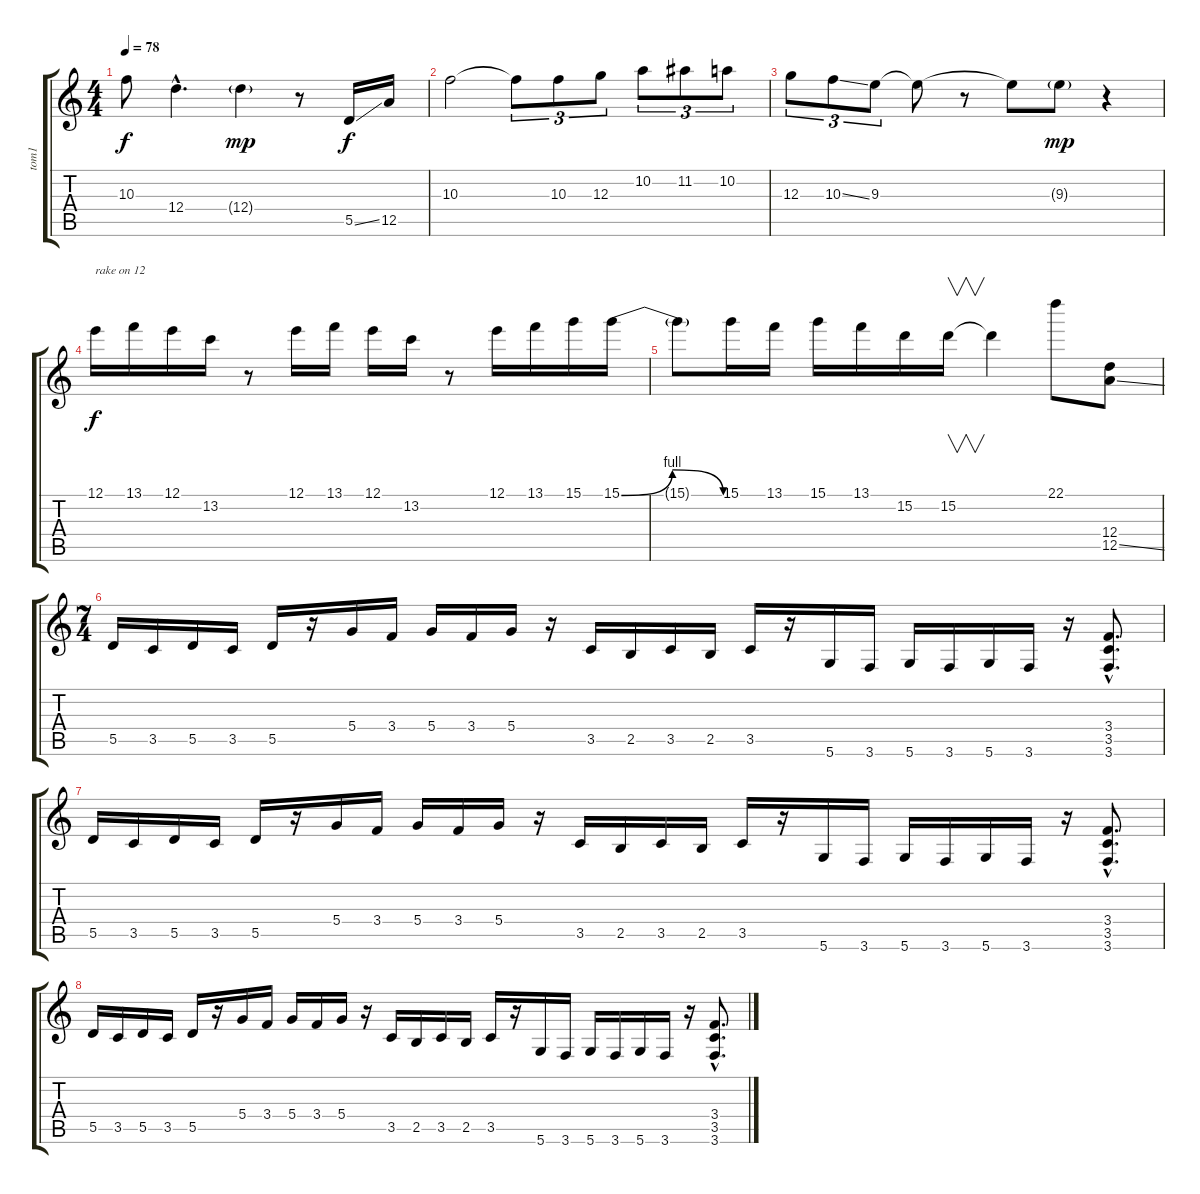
\track ("tom1" "tom1") {instrument distortionguitar}
\staff {score tabs}
\tuning (E4 B3 G3 D3 A2 D2) {hide}
\ts (4 4)
\tempo 78
\clef g2
\ks c
10.3{t}.8{dy f} 12.4{hac}.4{d} 12.4{g}.4{dy mp} r.8 5.5{ss}.16{dy f} 12.5.16 |
10.3.2 10.3{t}.8{tu (3 2)} 10.3.8{tu (3 2)} 12.3.8{tu (3 2)} 10.2.8{tu (3 2)} 11.2.8{tu (3 2)} 10.2.8{tu (3 2)} |
12.3.8{tu (3 2)} 10.3{ss}.8{tu (3 2)} 9.3.8{tu (3 2)} 9.3{t}.8 r.8 9.3{t}.8 9.3{g}.8{dy mp} r.4 |
12.1.16{txt "rake on 12" dy f} 13.1.16 12.1.16 13.2.16 r.8 12.1.16 13.1.16 12.1.16 13.2.16 r.8 12.1.16 13.1.16 15.1.16 15.1{be (bendrelease 0 0 30 4 30 4 60 0)}.16 |
15.1{t}.8 15.1.16 13.1.16 15.1.16 13.1.16 15.2.16 15.2.16{v} 15.2{t}.4 22.1.8 (12.4 12.5{ss}).8 |
\ts (7 4)
5.5.16 3.5.16 5.5.16 3.5.16 5.5.16 r.16 5.4.16 3.4.16 5.4.16 3.4.16 5.4.16 r.16 3.5.16 2.5.16 3.5.16 2.5.16 3.5.16 r.16 5.6.16 3.6.16 5.6.16 3.6.16 5.6.16 3.6.16 r.16 (3.4{hac} 3.5{hac} 3.6{hac}).8{d} |
5.5.16 3.5.16 5.5.16 3.5.16 5.5.16 r.16 5.4.16 3.4.16 5.4.16 3.4.16 5.4.16 r.16 3.5.16 2.5.16 3.5.16 2.5.16 3.5.16 r.16 5.6.16 3.6.16 5.6.16 3.6.16 5.6.16 3.6.16 r.16 (3.4{hac} 3.5{hac} 3.6{hac}).8{d} |
5.5.16 3.5.16 5.5.16 3.5.16 5.5.16 r.16 5.4.16 3.4.16 5.4.16 3.4.16 5.4.16 r.16 3.5.16 2.5.16 3.5.16 2.5.16 3.5.16 r.16 5.6.16 3.6.16 5.6.16 3.6.16 5.6.16 3.6.16 r.16 (3.4{hac} 3.5{hac} 3.6{hac}).8{d}
